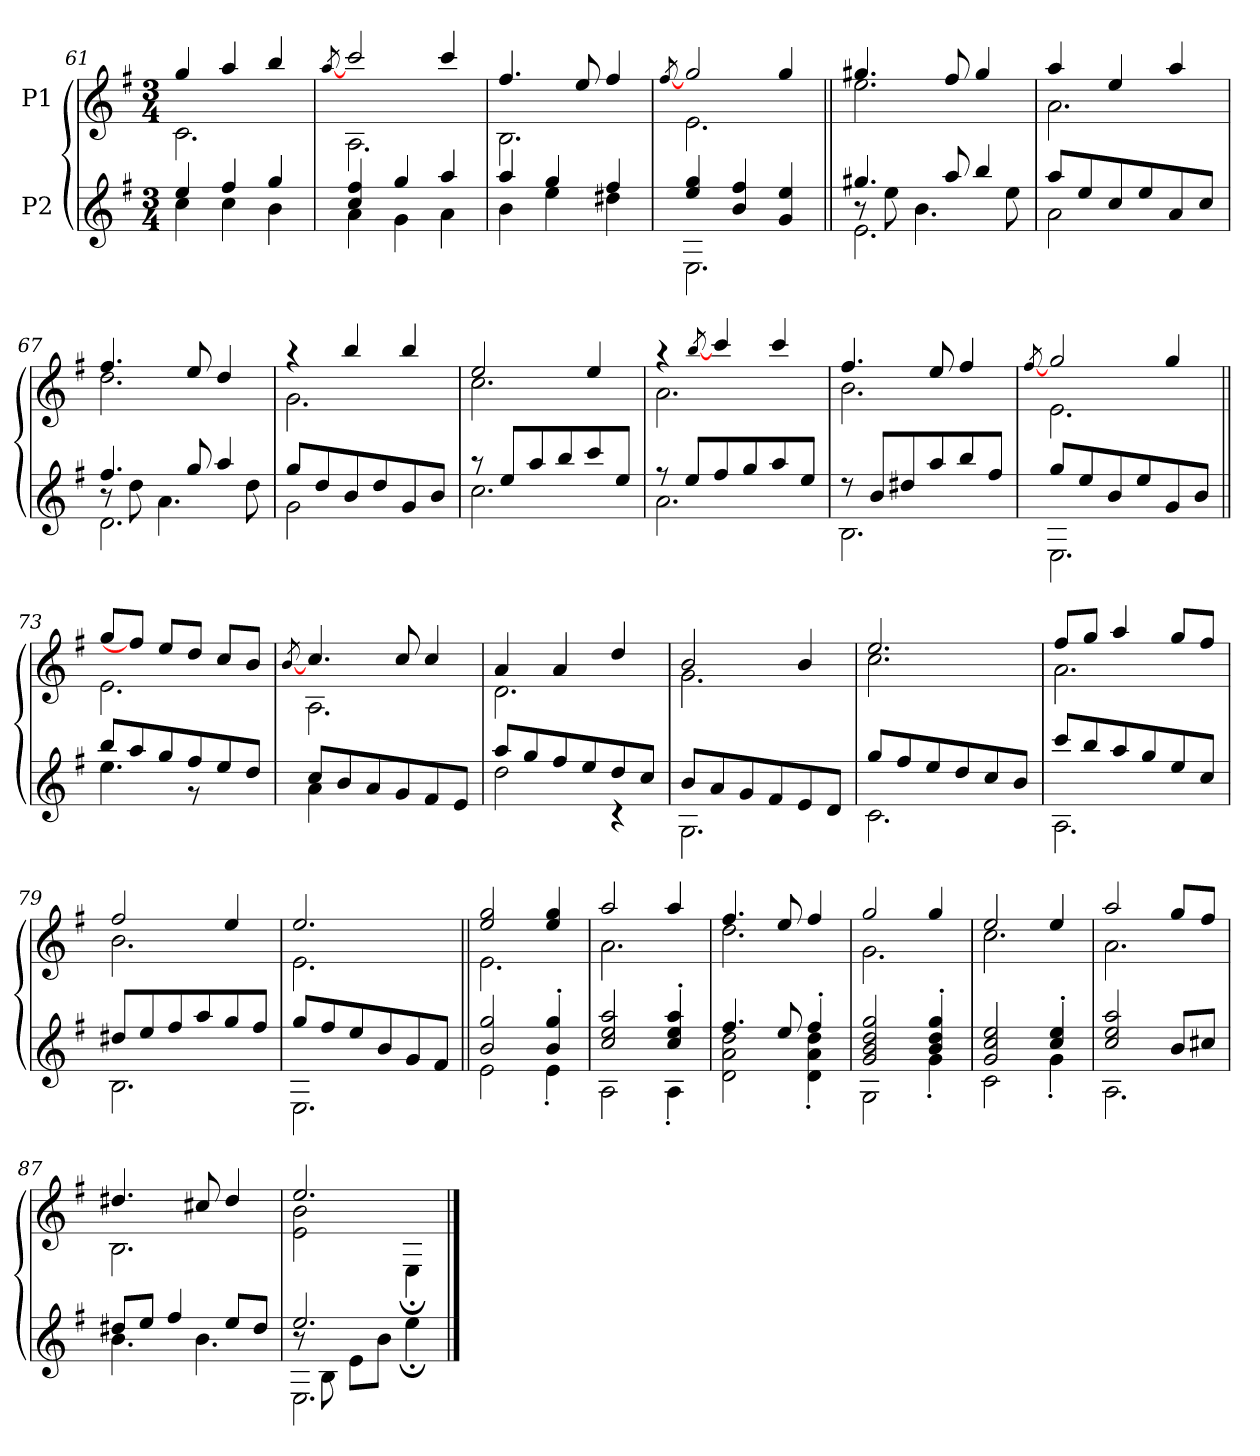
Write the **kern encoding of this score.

**kern	**kern
*part2	*part1
*staff2	*staff1
*I"P2	*I"P1
*clefG2	*clefG2
*ITrd7c12	*ITrd7c12
*k[f#]	*k[f#]
*G:	*G:
*M3/4	*M3/4
=61	=61
*^	*^
*	*^	*	*
4ei/	4ci\	2ryy	4gi/	2.Ci\
4f#i/	4ci\	.	4ai/	.
4gi/	4Bi\	4ryy	4bi/	.
*v	*v	*v	*	*
=62	=62	=62
.	[8qai/	.
*^	*	*
4ci/ 4f#i	4Ai\	2cci/	2.AAi\
4gi/	4Gi\	.	.
4ai/	4Ai\	4cci/	.
=63	=63	=63	=63
4ai/	4Bi\	4.f#i/	2.BBi\
4gi/	4ei\	.	.
.	.	8ei/	.
4f#i/	4d#Xi\	4f#i/	.
=64	=64	=64	=64
.	.	[8qf#i/	.
4ei/ 4gi	2.EEi\	2gi/	2.Ei\
4Bi/ 4f#i	.	.	.
4Gi/ 4ei	.	4gi/	.
!!LO:LB:g=z	!!
=65||	=65||	=65||	=65||
*	*^	*	*
4.g#Xi/	8r	2.Ei\	4.g#Xi/	2.ei\
.	8ei\	.	.	.
.	4.Bi\	.	.	.
8ai/	.	.	8f#i/	.
4bi/	.	.	4g#i/	.
.	8ei\	.	.	.
*	*v	*v	*	*
=66	=66	=66	=66
8ai/L	2Ai\	4ai/	2.Ai\
8ei/	.	.	.
8ci/	.	4ei/	.
8ei/	.	.	.
8Ai/	4ryy	4ai/	.
8ci/J	.	.	.
=67	=67	=67	=67
*	*^	*	*
4.f#i/	8r	2.Di\	4.f#i/	2.di\
.	8di\	.	.	.
.	4.Ai\	.	.	.
8gi/	.	.	8ei/	.
4ai/	.	.	4di/	.
.	8di\	.	.	.
*	*v	*v	*	*
=68	=68	=68	=68
8gi/L	2Gi\	4r	2.Gi\
8di/	.	.	.
8Bi/	.	4bi/	.
8di/	.	.	.
8Gi/	4ryy	4bi/	.
8Bi/J	.	.	.
=69	=69	=69	=69
8r	2.ci\	2ei/	2.ci\
8ei/L	.	.	.
8ai/	.	.	.
8bi/	.	.	.
8cci/	.	4ei/	.
8ei/J	.	.	.
=70	=70	=70	=70
8r	2.Ai\	4r	2.Ai\
8ei/L	.	.	.
.	.	[8qbi/	.
8f#i/	.	4cci/	.
8gi/	.	.	.
8ai/	.	4cci/	.
8ei/J	.	.	.
!!LO:LB:g=z	!!
=71	=71	=71	=71
8r	2.BBi\	4.f#i/	2.Bi\
8Bi/L	.	.	.
8d#Xi/	.	.	.
8ai/	.	8ei/	.
8bi/	.	4f#i/	.
8f#i/J	.	.	.
=72	=72	=72	=72
.	.	[8qf#i/	.
8gi/L	2.EEi\	2gi/	2.Ei\
8ei/	.	.	.
8Bi/	.	.	.
8ei/	.	.	.
8Gi/	.	4gi/	.
8Bi/J	.	.	.
=73||	=73||	=73||	=73||
8bi/L	4.ei\	8gi/L	2.Ei\
8ai/	.	8f#i/J]	.
8gi/	.	8ei/L	.
8f#i/	8r	8di/J	.
8ei/	4ryy	8ci/L	.
8di/J	.	8Bi/J	.
=74	=74	=74	=74
.	.	[8qBi/	.
8ci/L	4Ai\	4.ci/	2.AAi\
8Bi/	.	.	.
8Ai/	4ryy	.	.
8Gi/	.	8ci/	.
8F#i/	4ryy	4ci/	.
8Ei/J	.	.	.
=75	=75	=75	=75
8ai/L	2di\	4Ai/	2.Di\
8gi/	.	.	.
8f#i/	.	4Ai/	.
8ei/	.	.	.
8di/	4r	4di/	.
8ci/J	.	.	.
=76	=76	=76	=76
8Bi/L	2.GGi\	2Bi/	2.Gi\
8Ai/	.	.	.
8Gi/	.	.	.
8F#i/	.	.	.
8Ei/	.	4Bi/	.
8Di/J	.	.	.
!!LO:LB:g=z	!!
=77	=77	=77	=77
8gi/L	2.Ci\	2.ei/	2.ci\
8f#i/	.	.	.
8ei/	.	.	.
8di/	.	.	.
8ci/	.	.	.
8Bi/J	.	.	.
=78	=78	=78	=78
8cci/L	2.AAi\	8f#i/L	2.Ai\
8bi/	.	8gi/J	.
8ai/	.	4ai/	.
8gi/	.	.	.
8ei/	.	8gi/L	.
8ci/J	.	8f#i/J	.
=79	=79	=79	=79
8d#Xi/L	2.BBi\	2f#i/	2.Bi\
8ei/	.	.	.
8f#i/	.	.	.
8ai/	.	.	.
8gi/	.	4ei/	.
8f#i/J	.	.	.
=80	=80	=80	=80
8gi/L	2.EEi\	2.ei/	2.Ei\
8f#i/	.	.	.
8ei/	.	.	.
8Bi/	.	.	.
8Gi/	.	.	.
8F#i/J	.	.	.
=81||	=81||	=81||	=81||
2Bi/ 2gi	2Ei\	2ei/ 2gi	2.Ei\
4Bi/' 4gi'	4E'i\	4ei/ 4gi	.
=82	=82	=82	=82
2ci/ 2ei 2ai	2AAi\	2ai/	2.Ai\
4ci/' 4ei' 4ai'	4AA'i\	4ai/	.
!!LO:LB:g=z	!!
=83	=83	=83	=83
4.f#i/	2Di\ 2Ai 2di	4.f#i/	2.di\
8ei/	.	8ei/	.
4f#'i/	4Di\' 4Ai' 4di'	4f#i/	.
=84	=84	=84	=84
2Gi/ 2Bi 2di 2gi	2GGi\	2gi/	2.Gi\
4Bi/' 4di' 4gi'	4G'i\	4gi/	.
=85	=85	=85	=85
2Gi/ 2ci 2ei	2Ci\	2ei/	2.ci\
4ci/' 4ei'	4G'i\	4ei/	.
=86	=86	=86	=86
2ci/ 2ei 2ai	2.AAi\	2ai/	2.Ai\
8Bi/L	.	8gi/L	.
8c#Xi/J	.	8f#i/J	.
=87	=87	=87	=87
8d#Xi/L	4.Bi\	4.d#Xi/	2.BBi\
8ei/J	.	.	.
4f#i/	.	.	.
.	4.Bi\	8c#Xi/	.
8ei/L	.	4d#i/	.
8d#i/J	.	.	.
=88	=88	=88	=88
*	*^	*	*
2.ei/	8r	2.EEi\	2.ei/	2Ei\ 2Bi
.	8BBi\	.	.	.
.	8Ei\L	.	.	.
.	8Bi\J	.	.	.
.	4e;i\	.	.	4EE;i\
*v	*v	*v	*	*
*	*v	*v
==	==
*-	*-
